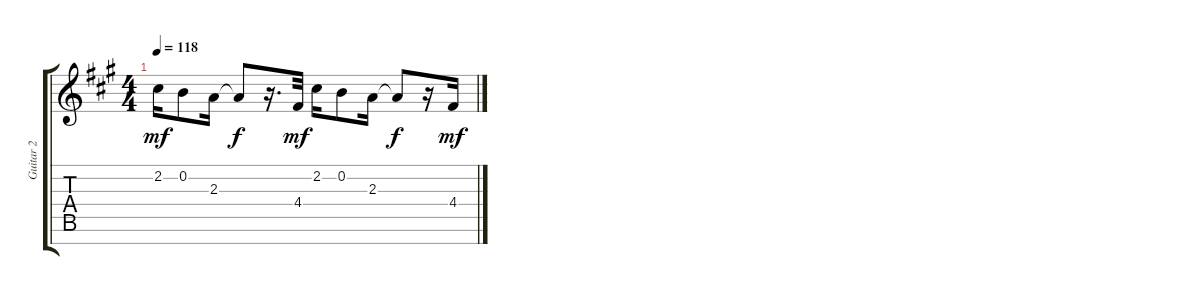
\track ("Guitar 2" "Guitar 2") {instrument electricguitarjazz}
\staff {score tabs}
\tuning (E4 B3 G3 D3 A2 E2 B1) {hide}
\ts (4 4)
\tempo 118
\clef g2
\ks f#minor
2.2.16{dy mf} 0.2.8 2.3.16 2.3{t}.8{dy f} r.16{d} 4.4.32{dy mf} 2.2.16 0.2.8 2.3.16 2.3{t}.8{dy f} r.16 4.4.16{dy mf}
